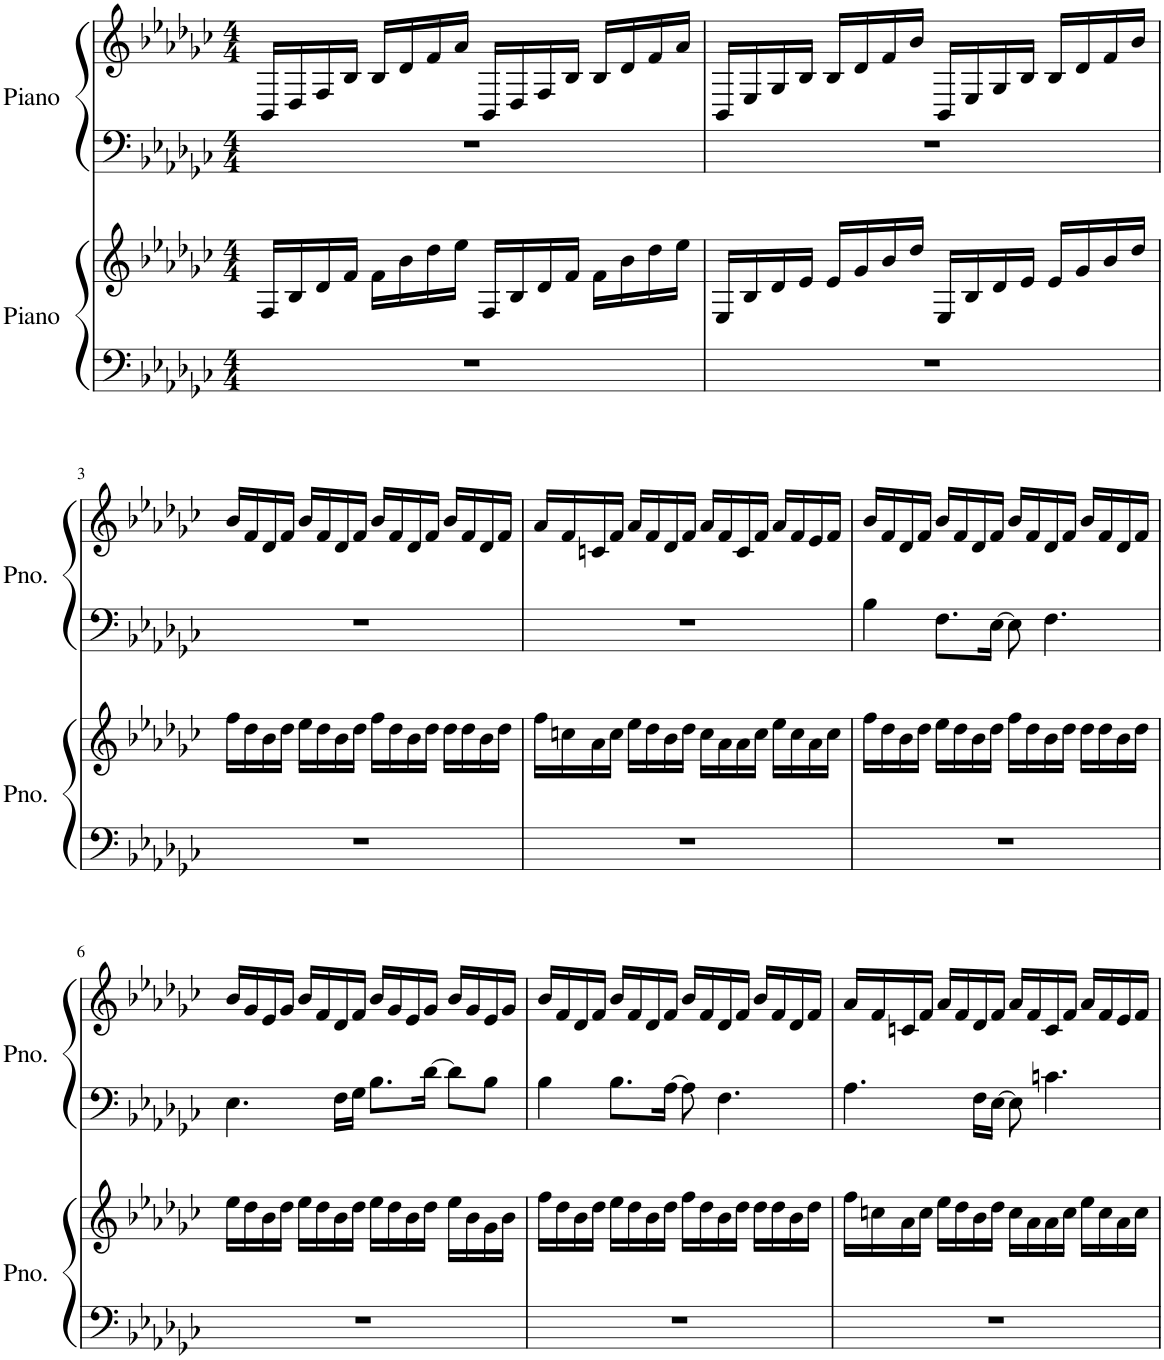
**kern	**kern	**kern	**kern
*part2	*part2	*part1	*part1
*staff4	*staff3	*staff2	*staff1
*I"Piano	*	*I"Piano	*
*I'Pno.	*	*I'Pno.	*
*clefF4	*clefG2	*clefF4	*clefG2
*k[b-e-a-d-g-c-]	*k[b-e-a-d-g-c-]	*k[b-e-a-d-g-c-]	*k[b-e-a-d-g-c-]
*M4/4	*M4/4	*M4/4	*M4/4
=1	=1	=1	=1
1r	16F/LL	1r	16BB-/LL
.	16B-/	.	16D-/
.	16d-/	.	16F/
.	16f/JJ	.	16B-/JJ
.	16f\LL	.	16B-/LL
.	16b-\	.	16d-/
.	16dd-\	.	16f/
.	16ee-\JJ	.	16a-/JJ
.	16F/LL	.	16BB-/LL
.	16B-/	.	16D-/
.	16d-/	.	16F/
.	16f/JJ	.	16B-/JJ
.	16f\LL	.	16B-/LL
.	16b-\	.	16d-/
.	16dd-\	.	16f/
.	16ee-\JJ	.	16a-/JJ
=2	=2	=2	=2
1r	16E-/LL	1r	16BB-/LL
.	16B-/	.	16E-/
.	16d-/	.	16G-/
.	16e-/JJ	.	16B-/JJ
.	16e-/LL	.	16B-/LL
.	16g-/	.	16d-/
.	16b-/	.	16f/
.	16dd-/JJ	.	16b-/JJ
.	16E-/LL	.	16BB-/LL
.	16B-/	.	16E-/
.	16d-/	.	16G-/
.	16e-/JJ	.	16B-/JJ
.	16e-/LL	.	16B-/LL
.	16g-/	.	16d-/
.	16b-/	.	16f/
.	16dd-/JJ	.	16b-/JJ
!!LO:LB:g=z
=3	=3	=3	=3
1r	16ff\LL	1r	16b-/LL
.	16dd-\	.	16f/
.	16b-\	.	16d-/
.	16dd-\JJ	.	16f/JJ
.	16ee-\LL	.	16b-/LL
.	16dd-\	.	16f/
.	16b-\	.	16d-/
.	16dd-\JJ	.	16f/JJ
.	16ff\LL	.	16b-/LL
.	16dd-\	.	16f/
.	16b-\	.	16d-/
.	16dd-\JJ	.	16f/JJ
.	16dd-\LL	.	16b-/LL
.	16dd-\	.	16f/
.	16b-\	.	16d-/
.	16dd-\JJ	.	16f/JJ
=4	=4	=4	=4
1r	16ff\LL	1r	16a-/LL
.	16ccn\	.	16f/
.	16a-\	.	16cn/
.	16cc\JJ	.	16f/JJ
.	16ee-\LL	.	16a-/LL
.	16dd-\	.	16f/
.	16b-\	.	16d-/
.	16dd-\JJ	.	16f/JJ
.	16cc\LL	.	16a-/LL
.	16a-\	.	16f/
.	16a-\	.	16c/
.	16cc\JJ	.	16f/JJ
.	16ee-\LL	.	16a-/LL
.	16cc\	.	16f/
.	16a-\	.	16e-/
.	16cc\JJ	.	16f/JJ
=5	=5	=5	=5
1r	16ff\LL	4B-\	16b-/LL
.	16dd-\	.	16f/
.	16b-\	.	16d-/
.	16dd-\JJ	.	16f/JJ
.	16ee-\LL	8.F\L	16b-/LL
.	16dd-\	.	16f/
.	16b-\	.	16d-/
.	16dd-\JJ	[16E-\Jk	16f/JJ
.	16ff\LL	8E-\]	16b-/LL
.	16dd-\	.	16f/
.	16b-\	4.F\	16d-/
.	16dd-\JJ	.	16f/JJ
.	16dd-\LL	.	16b-/LL
.	16dd-\	.	16f/
.	16b-\	.	16d-/
.	16dd-\JJ	.	16f/JJ
!!LO:LB:g=z
=6	=6	=6	=6
1r	16ee-\LL	4.E-\	16b-/LL
.	16dd-\	.	16g-/
.	16b-\	.	16e-/
.	16dd-\JJ	.	16g-/JJ
.	16ee-\LL	.	16b-/LL
.	16dd-\	.	16f/
.	16b-\	16F\LL	16d-/
.	16dd-\JJ	16G-\JJ	16f/JJ
.	16ee-\LL	8.B-\L	16b-/LL
.	16dd-\	.	16g-/
.	16b-\	.	16e-/
.	16dd-\JJ	[16d-\Jk	16g-/JJ
.	16ee-\LL	8d-\L]	16b-/LL
.	16b-\	.	16g-/
.	16g-\	8B-\J	16e-/
.	16b-\JJ	.	16g-/JJ
=7	=7	=7	=7
1r	16ff\LL	4B-\	16b-/LL
.	16dd-\	.	16f/
.	16b-\	.	16d-/
.	16dd-\JJ	.	16f/JJ
.	16ee-\LL	8.B-\L	16b-/LL
.	16dd-\	.	16f/
.	16b-\	.	16d-/
.	16dd-\JJ	[16A-\Jk	16f/JJ
.	16ff\LL	8A-\]	16b-/LL
.	16dd-\	.	16f/
.	16b-\	4.F\	16d-/
.	16dd-\JJ	.	16f/JJ
.	16dd-\LL	.	16b-/LL
.	16dd-\	.	16f/
.	16b-\	.	16d-/
.	16dd-\JJ	.	16f/JJ
=8	=8	=8	=8
1r	16ff\LL	4.A-\	16a-/LL
.	16ccn\	.	16f/
.	16a-\	.	16cn/
.	16cc\JJ	.	16f/JJ
.	16ee-\LL	.	16a-/LL
.	16dd-\	.	16f/
.	16b-\	16F\LL	16d-/
.	16dd-\JJ	[16E-\JJ	16f/JJ
.	16cc\LL	8E-\]	16a-/LL
.	16a-\	.	16f/
.	16a-\	4.cn\	16c/
.	16cc\JJ	.	16f/JJ
.	16ee-\LL	.	16a-/LL
.	16cc\	.	16f/
.	16a-\	.	16e-/
.	16cc\JJ	.	16f/JJ
=	=	=	=
*-	*-	*-	*-
